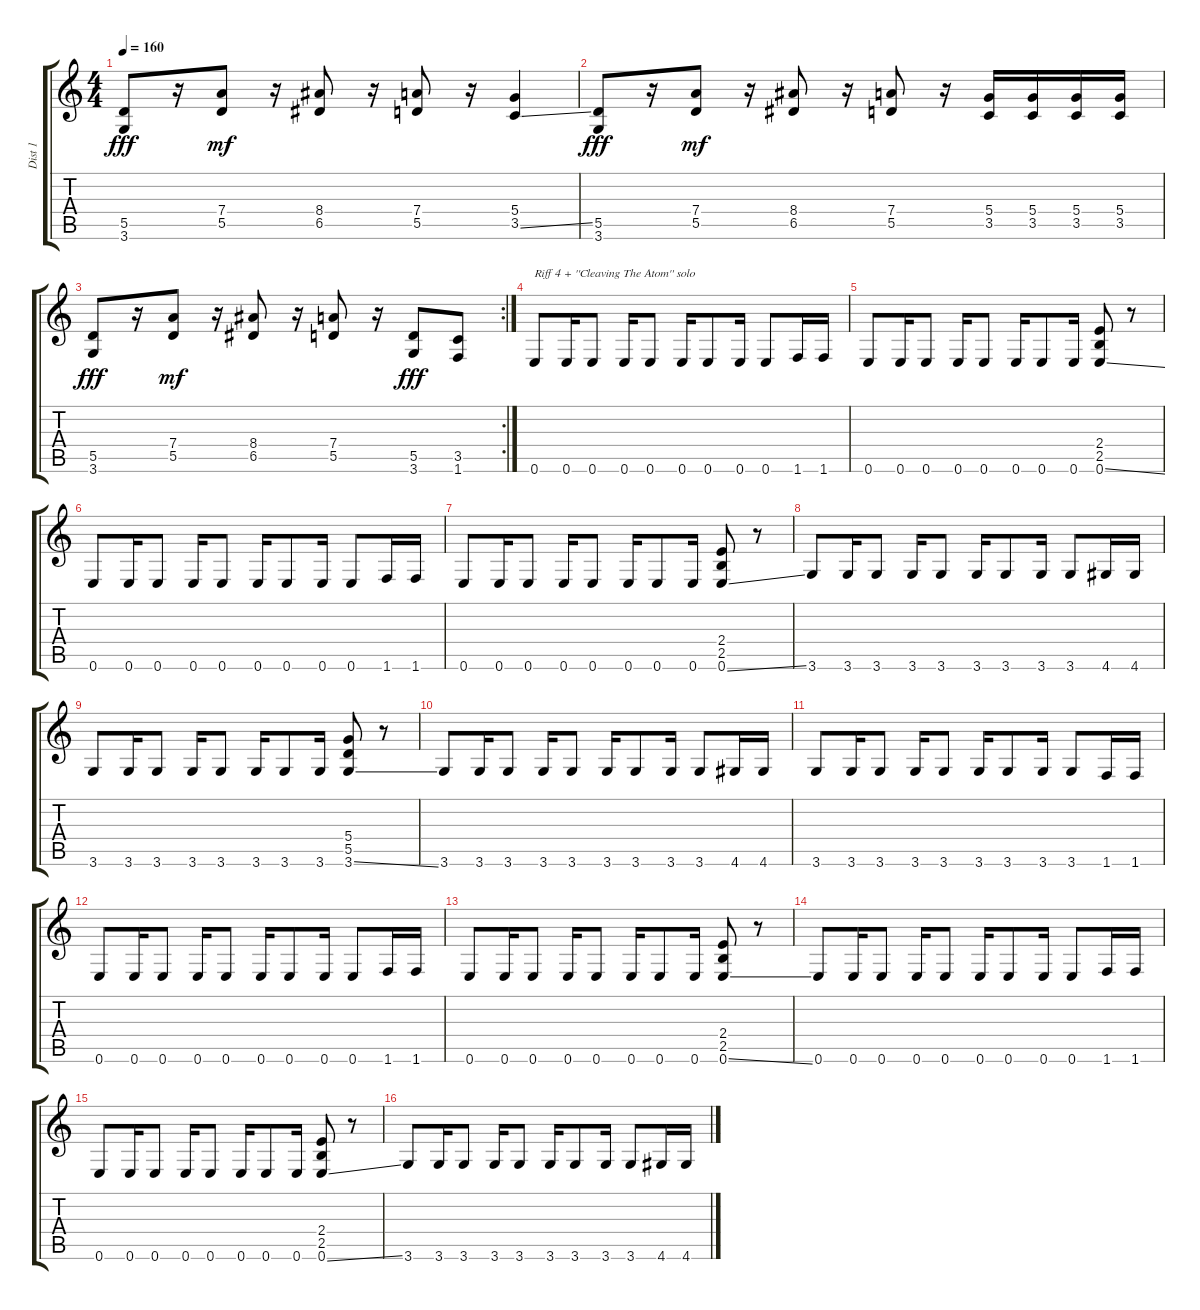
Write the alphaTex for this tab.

\track ("Dist 1" "Dist 1") {instrument overdrivenguitar}
\staff {score tabs}
\tuning (E4 B3 G3 D3 A2 E2) {hide}
\ts (4 4)
\tempo 160
\clef g2
\ks c
(5.5 3.6).8{dy fff} r.16 (7.4 5.5).8{dy mf} r.16 (8.4 6.5).8 r.16 (7.4 5.5).8 r.16 (5.4 3.5{ss}).4 |
(5.5 3.6).8{dy fff} r.16 (7.4 5.5).8{dy mf} r.16 (8.4 6.5).8 r.16 (7.4 5.5).8 r.16 (5.4 3.5).16 (5.4 3.5).16 (5.4 3.5).16 (5.4 3.5).16 |
\rc 2
(5.5 3.6).8{dy fff} r.16 (7.4 5.5).8{dy mf} r.16 (8.4 6.5).8 r.16 (7.4 5.5).8 r.16 (5.5 3.6).8{dy fff} (3.5 1.6).8 |
0.6.8{txt "Riff 4 + ''Cleaving The Atom'' solo"} 0.6.16 0.6.8 0.6.16 0.6.8 0.6.16 0.6.8 0.6.16 0.6.8 1.6.16 1.6.16 |
0.6.8 0.6.16 0.6.8 0.6.16 0.6.8 0.6.16 0.6.8 0.6.16 (2.4 2.5 0.6{ss}).8 r.8 |
0.6.8 0.6.16 0.6.8 0.6.16 0.6.8 0.6.16 0.6.8 0.6.16 0.6.8 1.6.16 1.6.16 |
0.6.8 0.6.16 0.6.8 0.6.16 0.6.8 0.6.16 0.6.8 0.6.16 (2.4 2.5 0.6{ss}).8 r.8 |
3.6.8 3.6.16 3.6.8 3.6.16 3.6.8 3.6.16 3.6.8 3.6.16 3.6.8 4.6.16 4.6.16 |
3.6.8 3.6.16 3.6.8 3.6.16 3.6.8 3.6.16 3.6.8 3.6.16 (5.4 5.5 3.6{ss}).8 r.8 |
3.6.8 3.6.16 3.6.8 3.6.16 3.6.8 3.6.16 3.6.8 3.6.16 3.6.8 4.6.16 4.6.16 |
3.6.8 3.6.16 3.6.8 3.6.16 3.6.8 3.6.16 3.6.8 3.6.16 3.6.8 1.6.16 1.6.16 |
0.6.8 0.6.16 0.6.8 0.6.16 0.6.8 0.6.16 0.6.8 0.6.16 0.6.8 1.6.16 1.6.16 |
0.6.8 0.6.16 0.6.8 0.6.16 0.6.8 0.6.16 0.6.8 0.6.16 (2.4 2.5 0.6{ss}).8 r.8 |
0.6.8 0.6.16 0.6.8 0.6.16 0.6.8 0.6.16 0.6.8 0.6.16 0.6.8 1.6.16 1.6.16 |
0.6.8 0.6.16 0.6.8 0.6.16 0.6.8 0.6.16 0.6.8 0.6.16 (2.4 2.5 0.6{ss}).8 r.8 |
3.6.8 3.6.16 3.6.8 3.6.16 3.6.8 3.6.16 3.6.8 3.6.16 3.6.8 4.6.16 4.6.16
